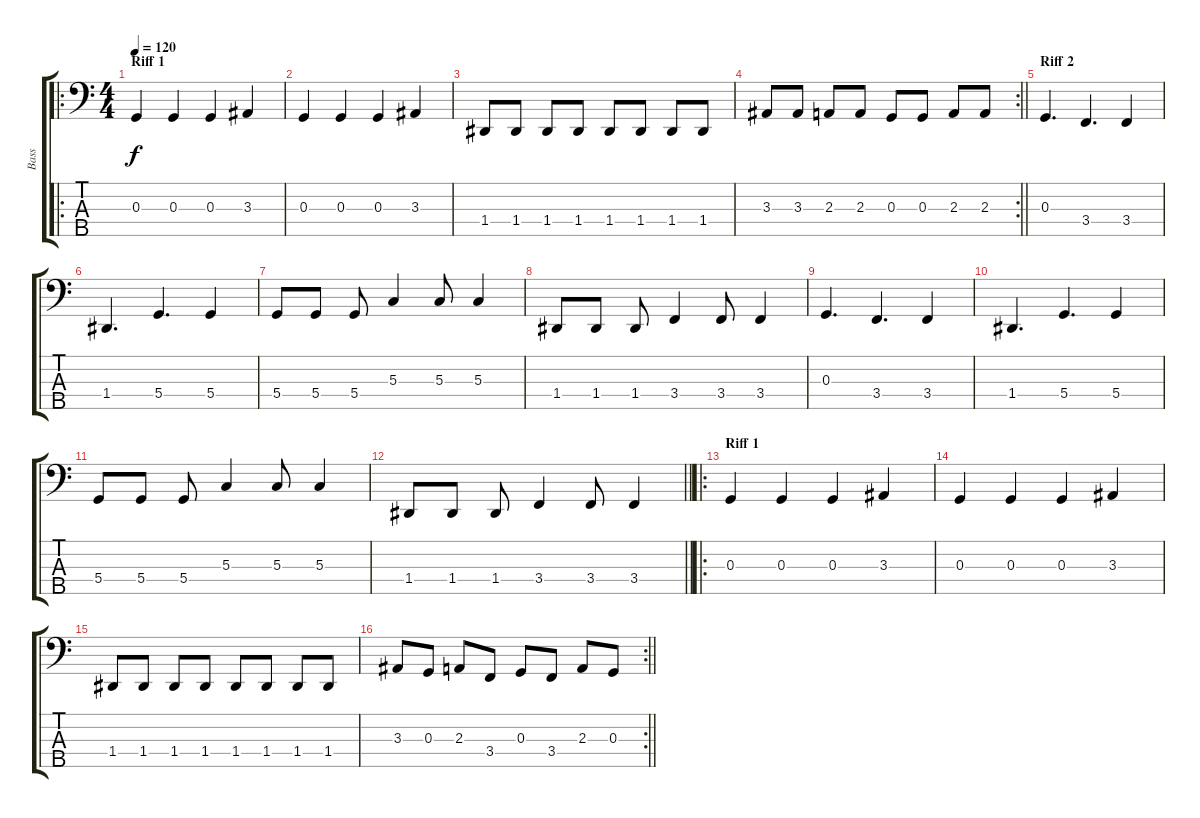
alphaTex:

\track ("Bass" "Bass") {instrument acousticbass}
\staff {score tabs}
\tuning (F2 C2 G1 D1 G0) {hide}
\ro
\ts (4 4)
\section ("" "Riff 1")
\tempo 120
\clef f4
\ks c
0.3.4{dy f instrument acousticbass} 0.3.4 0.3.4 3.3.4 |
0.3.4 0.3.4 0.3.4 3.3.4 |
1.4.8 1.4.8 1.4.8 1.4.8 1.4.8 1.4.8 1.4.8 1.4.8 |
\rc 2
\barLineRight lightlight
3.3.8 3.3.8 2.3.8 2.3.8 0.3.8 0.3.8 2.3.8 2.3.8 |
\section ("" "Riff 2")
0.3.4{d} 3.4.4{d} 3.4.4 |
1.4.4{d} 5.4.4{d} 5.4.4 |
5.4.8 5.4.8 5.4.8 5.3.4 5.3.8 5.3.4 |
1.4.8 1.4.8 1.4.8 3.4.4 3.4.8 3.4.4 |
0.3.4{d} 3.4.4{d} 3.4.4 |
1.4.4{d} 5.4.4{d} 5.4.4 |
5.4.8 5.4.8 5.4.8 5.3.4 5.3.8 5.3.4 |
\barLineRight lightlight
1.4.8 1.4.8 1.4.8 3.4.4 3.4.8 3.4.4 |
\ro
\section ("" "Riff 1")
0.3.4 0.3.4 0.3.4 3.3.4 |
0.3.4 0.3.4 0.3.4 3.3.4 |
1.4.8 1.4.8 1.4.8 1.4.8 1.4.8 1.4.8 1.4.8 1.4.8 |
\rc 2
\barLineRight lightlight
3.3.8 0.3.8 2.3.8 3.4.8 0.3.8 3.4.8 2.3.8 0.3.8
